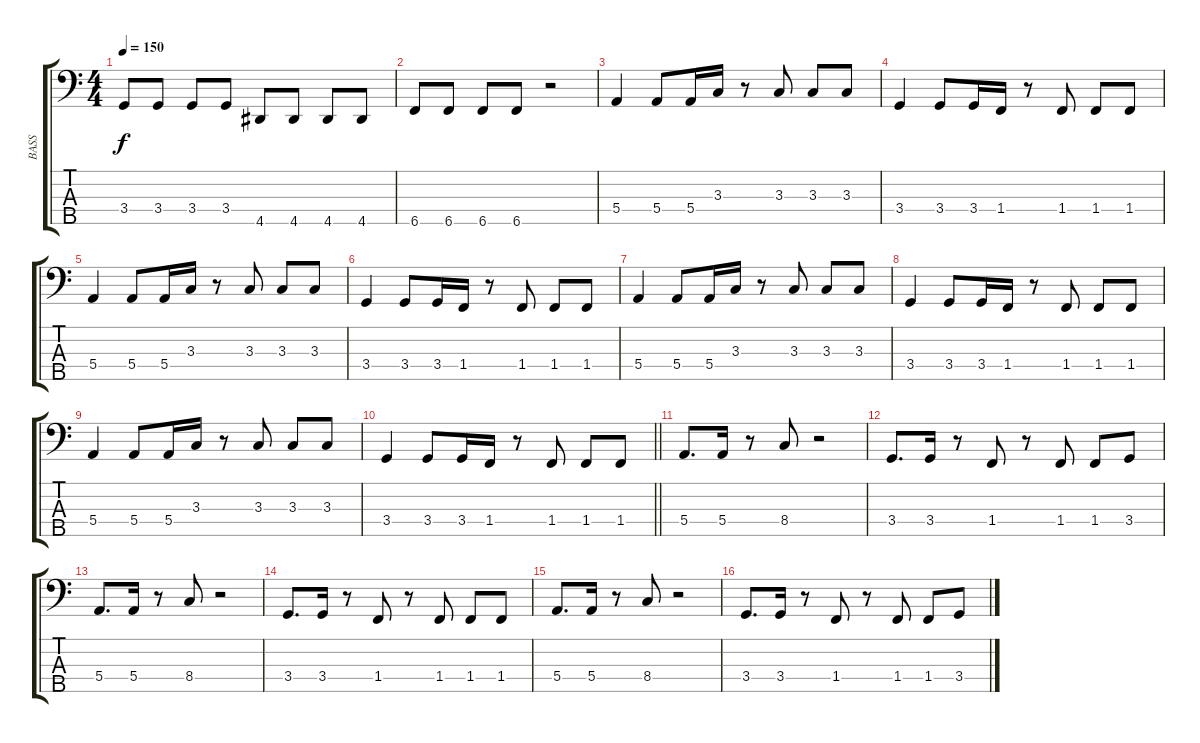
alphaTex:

\track ("BASS" "BASS") {instrument electricbassfinger}
\staff {score tabs}
\tuning (G2 D2 A1 E1 B0) {hide}
\ts (4 4)
\tempo 150
\clef f4
\ks c
3.4.8{dy f} 3.4.8 3.4.8 3.4.8 4.5.8 4.5.8 4.5.8 4.5.8 |
6.5.8 6.5.8 6.5.8 6.5.8 r.2 |
5.4.4 5.4.8 5.4.16 3.3.16 r.8 3.3.8 3.3.8 3.3.8 |
3.4.4 3.4.8 3.4.16 1.4.16 r.8 1.4.8 1.4.8 1.4.8 |
5.4.4 5.4.8 5.4.16 3.3.16 r.8 3.3.8 3.3.8 3.3.8 |
3.4.4 3.4.8 3.4.16 1.4.16 r.8 1.4.8 1.4.8 1.4.8 |
5.4.4 5.4.8 5.4.16 3.3.16 r.8 3.3.8 3.3.8 3.3.8 |
3.4.4 3.4.8 3.4.16 1.4.16 r.8 1.4.8 1.4.8 1.4.8 |
5.4.4 5.4.8 5.4.16 3.3.16 r.8 3.3.8 3.3.8 3.3.8 |
\barLineRight lightlight
3.4.4 3.4.8 3.4.16 1.4.16 r.8 1.4.8 1.4.8 1.4.8 |
5.4.8{d} 5.4.16 r.8 8.4.8 r.2 |
3.4.8{d} 3.4.16 r.8 1.4.8 r.8 1.4.8 1.4.8 3.4.8 |
5.4.8{d} 5.4.16 r.8 8.4.8 r.2 |
3.4.8{d} 3.4.16 r.8 1.4.8 r.8 1.4.8 1.4.8 1.4.8 |
5.4.8{d} 5.4.16 r.8 8.4.8 r.2 |
3.4.8{d} 3.4.16 r.8 1.4.8 r.8 1.4.8 1.4.8 3.4.8
